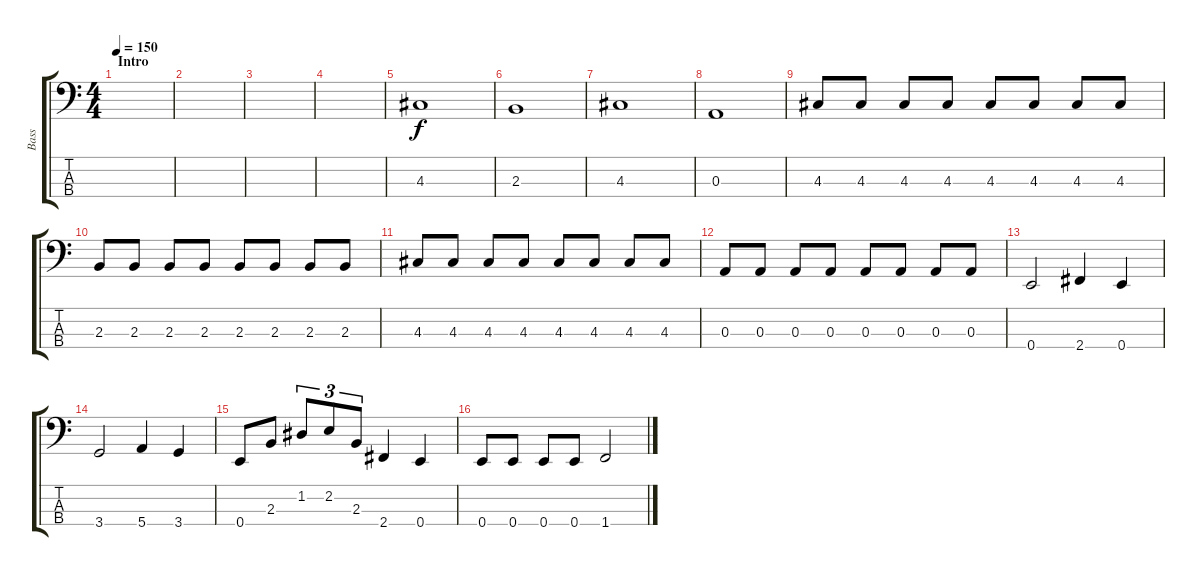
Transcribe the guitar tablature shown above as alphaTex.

\track ("Bass" "Bass") {instrument electricbasspick}
\staff {score tabs}
\tuning (G2 D2 A1 E1) {hide}
\ts (4 4)
\section ("" "Intro")
\tempo 150
\clef f4
\ks c
|
|
|
|
4.3.1 |
2.3.1 |
4.3.1 |
0.3.1 |
4.3.8 4.3.8 4.3.8 4.3.8 4.3.8 4.3.8 4.3.8 4.3.8 |
2.3.8 2.3.8 2.3.8 2.3.8 2.3.8 2.3.8 2.3.8 2.3.8 |
4.3.8 4.3.8 4.3.8 4.3.8 4.3.8 4.3.8 4.3.8 4.3.8 |
0.3.8 0.3.8 0.3.8 0.3.8 0.3.8 0.3.8 0.3.8 0.3.8 |
0.4.2 2.4.4 0.4.4 |
3.4.2 5.4.4 3.4.4 |
0.4.8 2.3.8 1.2.8{tu (3 2)} 2.2.8{tu (3 2)} 2.3.8{tu (3 2)} 2.4.4 0.4.4 |
0.4.8 0.4.8 0.4.8 0.4.8 1.4.2
